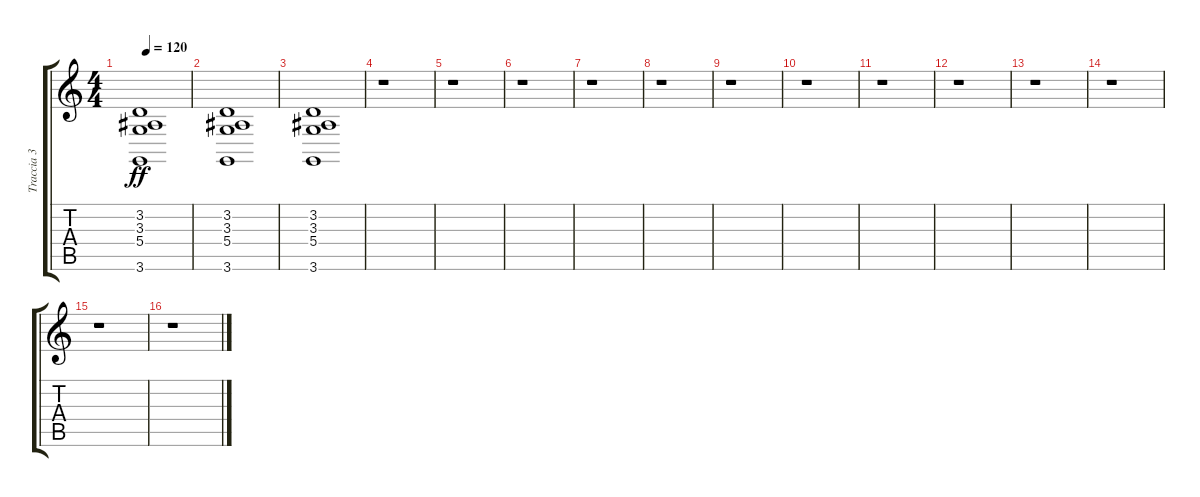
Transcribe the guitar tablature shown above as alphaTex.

\track ("Traccia 3" "Traccia 3") {instrument synthstrings1}
\staff {score tabs}
\tuning (E4 B3 G3 D3 A2 E2) {hide}
\ts (4 4)
\tempo 120
\clef g2
\ks c
(3.2 3.3 5.4 3.6).1{dy ff} |
(3.2 3.3 5.4 3.6).1 |
(3.2 3.3 5.4 3.6).1 |
r.1 |
r.1 |
r.1 |
r.1 |
r.1 |
r.1 |
r.1 |
r.1 |
r.1 |
r.1 |
r.1 |
r.1 |
r.1
